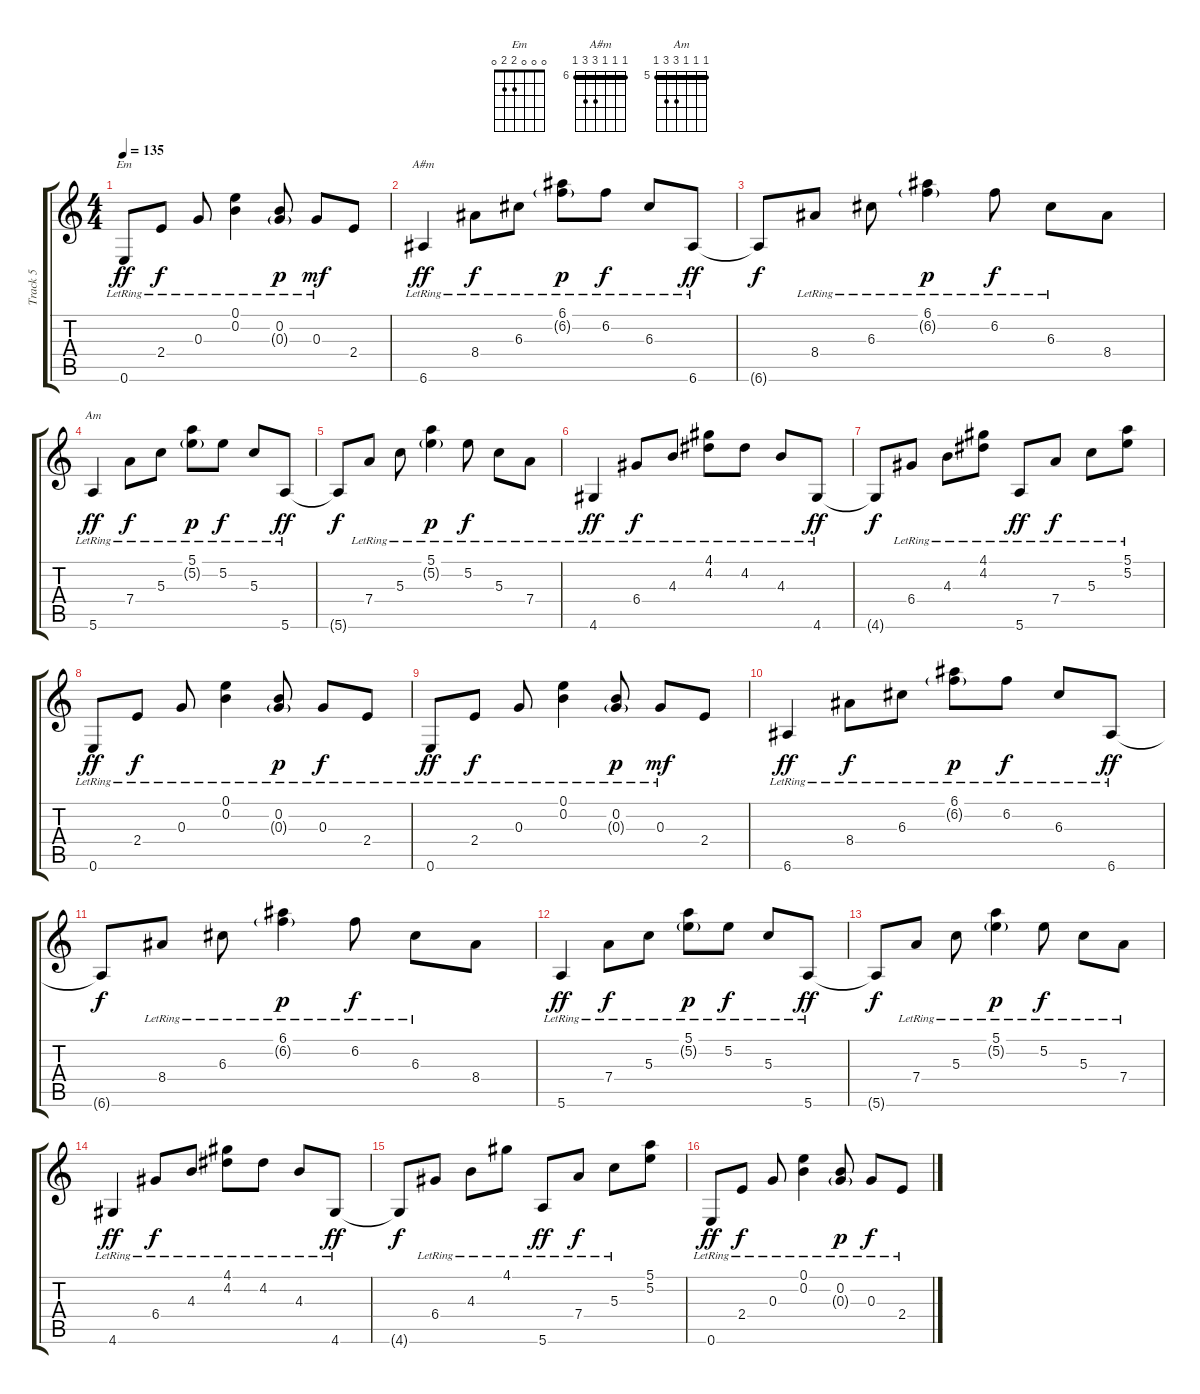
\track ("Track 5" "Track 5") {instrument acousticguitarsteel}
\staff {score tabs}
\tuning (E4 B3 G3 D3 A2 E2) {hide}
\chord ("Em" 0 0 0 2 2 0)
\chord ("A#m" 6 6 6 8 8 6) {firstfret 6 barre 6}
\chord ("Am" 5 5 5 7 7 5) {firstfret 5 barre 5}
\ts (4 4)
\tempo 135
\clef g2
\ks c
0.6{lr}.8{ch "Em" dy ff} 2.4{lr}.8{dy f} 0.3{lr}.8 (0.1{lr} 0.2{lr}).4 (0.2{lr} 0.3{g lr}).8{dy p} 0.3{lr}.8{dy mf} 2.4.8 |
6.6{lr}.4{ch "A#m" dy ff} 8.4{lr}.8{dy f} 6.3{lr}.8 (6.1{lr} 6.2{g}).8{dy p} 6.2{lr}.8{dy f} 6.3{lr}.8 6.6{lr}.8{dy ff} |
6.6{t}.8{dy f} 8.4{lr}.8 6.3{lr}.8 (6.1{lr} 6.2{g lr}).4{dy p} 6.2{lr}.8{dy f} 6.3{lr}.8 8.4.8 |
5.6{lr}.4{ch "Am" dy ff} 7.4{lr}.8{dy f} 5.3{lr}.8 (5.1{lr} 5.2{g lr}).8{dy p} 5.2{lr}.8{dy f} 5.3{lr}.8 5.6{lr}.8{dy ff} |
5.6{t}.8{dy f} 7.4{lr}.8 5.3{lr}.8 (5.1{lr} 5.2{g}).4{dy p} 5.2{lr}.8{dy f} 5.3{lr}.8 7.4{lr}.8 |
4.6{lr}.4{dy ff} 6.4{lr}.8{dy f} 4.3{lr}.8 (4.1{lr} 4.2).8 4.2{lr}.8 4.3{lr}.8 4.6{lr}.8{dy ff} |
4.6{t}.8{dy f} 6.4{lr}.8 4.3{lr}.8 (4.1{lr} 4.2).8 5.6{lr}.8{dy ff} 7.4{lr}.8{dy f} 5.3{lr}.8 (5.1{lr} 5.2{lr}).8 |
0.6{lr}.8{dy ff} 2.4{lr}.8{dy f} 0.3{lr}.8 (0.1{lr} 0.2{lr}).4 (0.2{lr} 0.3{g lr}).8{dy p} 0.3{lr}.8{dy f} 2.4{lr}.8 |
0.6{lr}.8{dy ff} 2.4{lr}.8{dy f} 0.3{lr}.8 (0.1{lr} 0.2{lr}).4 (0.2{lr} 0.3{g lr}).8{dy p} 0.3{lr}.8{dy mf} 2.4.8 |
6.6{lr}.4{dy ff} 8.4{lr}.8{dy f} 6.3{lr}.8 (6.1{lr} 6.2{g}).8{dy p} 6.2{lr}.8{dy f} 6.3{lr}.8 6.6{lr}.8{dy ff} |
6.6{t}.8{dy f} 8.4{lr}.8 6.3{lr}.8 (6.1{lr} 6.2{g lr}).4{dy p} 6.2{lr}.8{dy f} 6.3{lr}.8 8.4.8 |
5.6{lr}.4{dy ff} 7.4{lr}.8{dy f} 5.3{lr}.8 (5.1{lr} 5.2{g lr}).8{dy p} 5.2{lr}.8{dy f} 5.3{lr}.8 5.6{lr}.8{dy ff} |
5.6{t}.8{dy f} 7.4{lr}.8 5.3{lr}.8 (5.1{lr} 5.2{g}).4{dy p} 5.2{lr}.8{dy f} 5.3{lr}.8 7.4{lr}.8 |
4.6{lr}.4{dy ff} 6.4{lr}.8{dy f} 4.3{lr}.8 (4.1{lr} 4.2).8 4.2{lr}.8 4.3{lr}.8 4.6{lr}.8{dy ff} |
4.6{t}.8{dy f} 6.4{lr}.8 4.3{lr}.8 4.1{lr}.8 5.6{lr}.8{dy ff} 7.4{lr}.8{dy f} 5.3{lr}.8 (5.1 5.2).8 |
0.6{lr}.8{dy ff} 2.4{lr}.8{dy f} 0.3{lr}.8 (0.1{lr} 0.2{lr}).4 (0.2{lr} 0.3{g lr}).8{dy p} 0.3{lr}.8{dy f} 2.4{lr}.8
